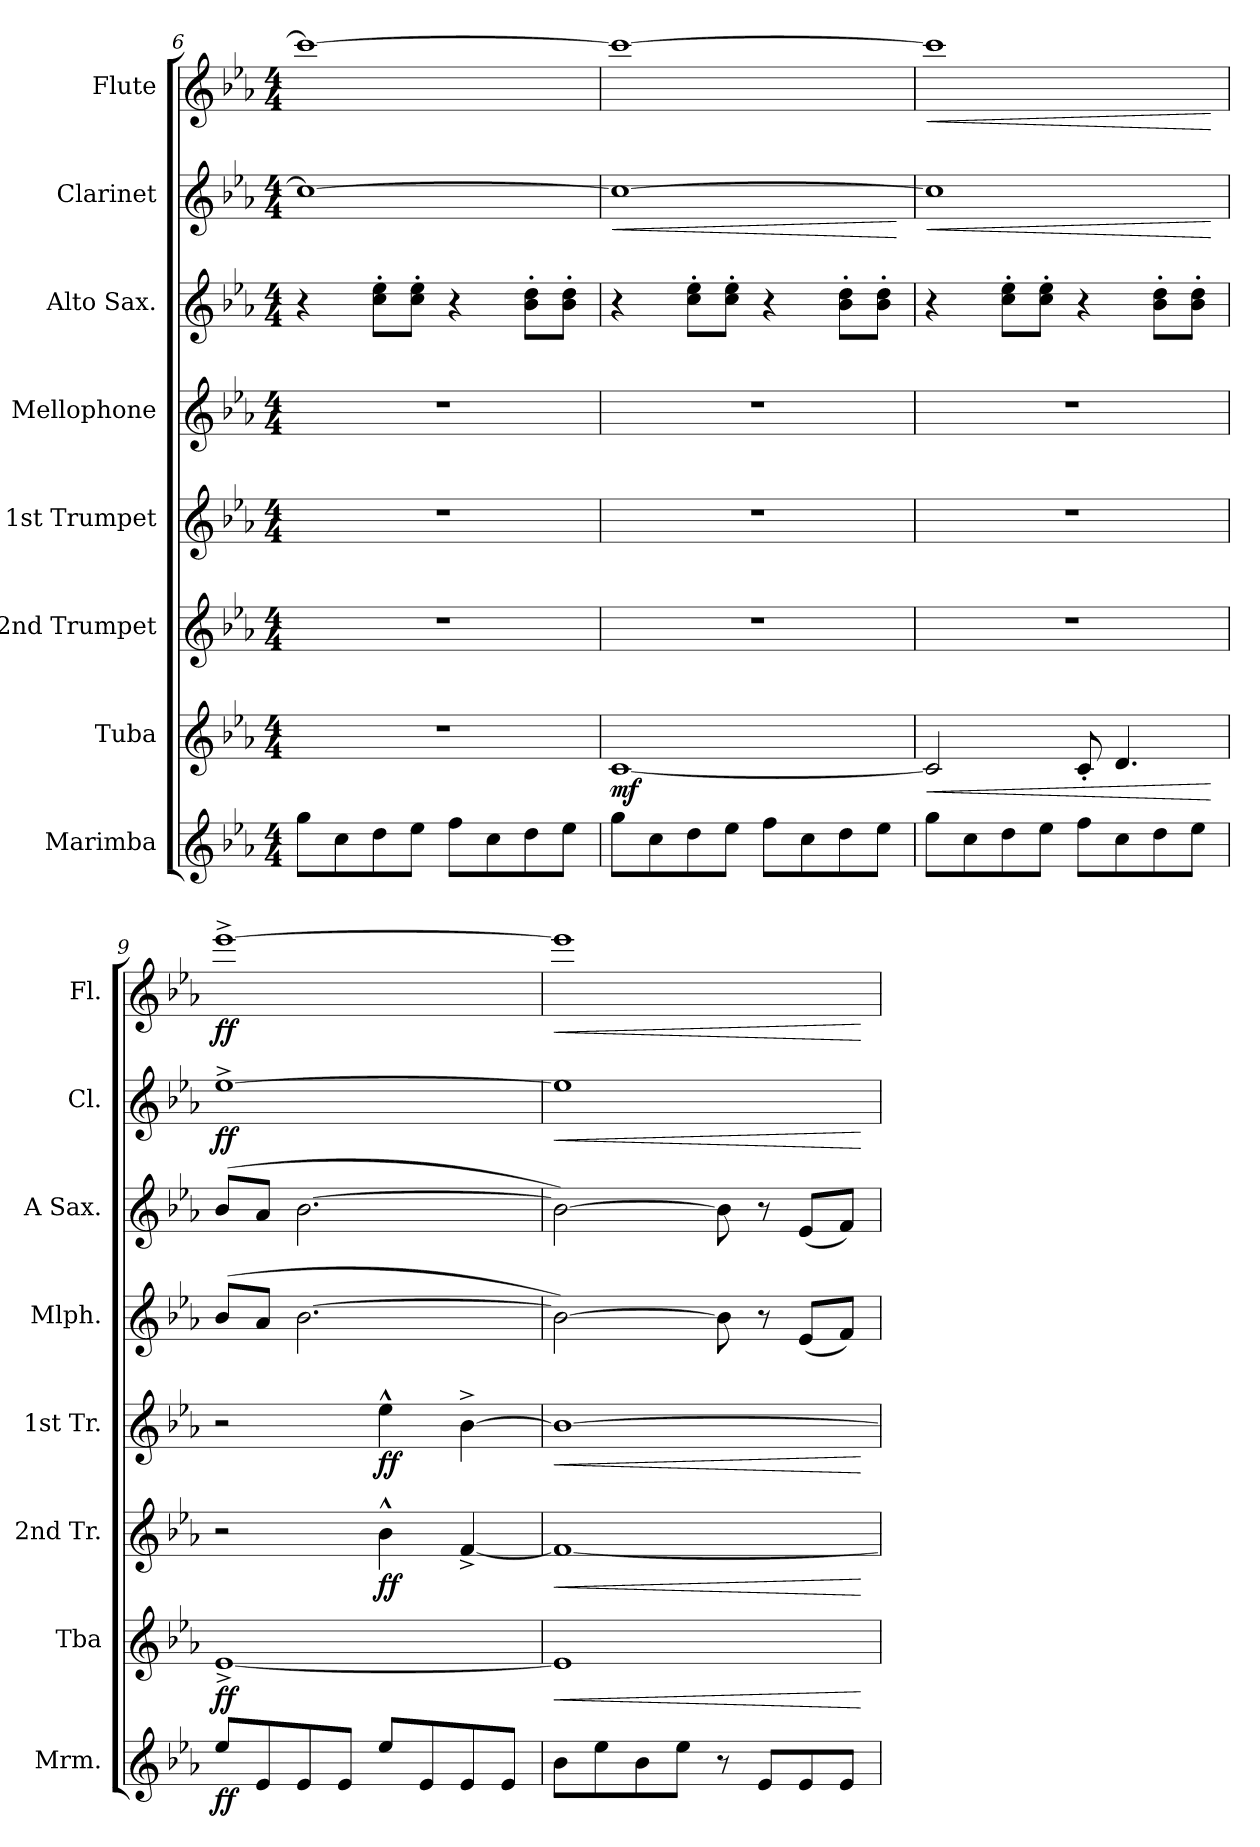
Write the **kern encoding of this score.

**kern	**dynam	**kern	**dynam	**kern	**dynam	**kern	**dynam	**kern	**kern	**kern	**dynam	**kern	**dynam
*part8	*part8	*part7	*part7	*part6	*part6	*part5	*part5	*part4	*part3	*part2	*part2	*part1	*part1
*staff8	*staff8	*staff7	*staff7	*staff6	*staff6	*staff5	*staff5	*staff4	*staff3	*staff2	*staff2	*staff1	*staff1
*I"Marimba	*	*I"Tuba	*	*I"2nd Trumpet	*	*I"1st Trumpet	*	*I"Mellophone	*I"Alto Sax.	*I"Clarinet	*	*I"Flute	*
*I'Mrm.	*	*I'Tba	*	*I'2nd Tr.	*	*I'1st Tr.	*	*I'Mlph.	*I'A Sax.	*I'Cl.	*	*I'Fl.	*
*clefG2	*	*clefG2	*	*clefG2	*	*clefG2	*	*clefG2	*clefG2	*clefG2	*	*clefG2	*
*k[b-e-a-]	*	*k[b-e-a-]	*	*k[b-e-a-]	*	*k[b-e-a-]	*	*k[b-e-a-]	*k[b-e-a-]	*k[b-e-a-]	*	*k[b-e-a-]	*
*M4/4	*	*M4/4	*	*M4/4	*	*M4/4	*	*M4/4	*M4/4	*M4/4	*	*M4/4	*
=6	=6	=6	=6	=6	=6	=6	=6	=6	=6	=6	=6	=6	=6
8gg\L	.	1r	.	1r	.	1r	.	1r	4r	1cc_	.	1ccc_	.
8cc\	.	.	.	.	.	.	.	.	.	.	.	.	.
8dd\	.	.	.	.	.	.	.	.	8cc\' 8ee-\'L	.	.	.	.
8ee-\J	.	.	.	.	.	.	.	.	8cc\' 8ee-\'J	.	.	.	.
8ff\L	.	.	.	.	.	.	.	.	4r	.	.	.	.
8cc\	.	.	.	.	.	.	.	.	.	.	.	.	.
8dd\	.	.	.	.	.	.	.	.	8b-\' 8dd\'L	.	.	.	.
8ee-\J	.	.	.	.	.	.	.	.	8b-\' 8dd\'J	.	.	.	.
=7	=7	=7	=7	=7	=7	=7	=7	=7	=7	=7	=7	=7	=7
!	!	!	!LO:DY:b	!	!	!	!	!	!	!	!LO:HP:b	!	!
8gg\L	.	[1c	mf	1r	.	1r	.	1r	4r	1cc_	<	1ccc_	.
8cc\	.	.	.	.	.	.	.	.	.	.	.	.	.
8dd\	.	.	.	.	.	.	.	.	8cc\' 8ee-\'L	.	.	.	.
8ee-\J	.	.	.	.	.	.	.	.	8cc\' 8ee-\'J	.	.	.	.
8ff\L	.	.	.	.	.	.	.	.	4r	.	.	.	.
8cc\	.	.	.	.	.	.	.	.	.	.	.	.	.
8dd\	.	.	.	.	.	.	.	.	8b-\' 8dd\'L	.	.	.	.
8ee-\J	.	.	.	.	.	.	.	.	8b-\' 8dd\'J	.	.	.	.
.	.	.	.	.	.	.	.	.	.	.	[	.	.
=8	=8	=8	=8	=8	=8	=8	=8	=8	=8	=8	=8	=8	=8
!	!	!	!LO:HP:b	!	!	!	!	!	!	!	!LO:HP:b	!	!LO:HP:b
8gg\L	.	2c/]	<	1r	.	1r	.	1r	4r	1cc]	<	1ccc]	<
8cc\	.	.	.	.	.	.	.	.	.	.	.	.	.
8dd\	.	.	.	.	.	.	.	.	8cc\' 8ee-\'L	.	.	.	.
8ee-\J	.	.	.	.	.	.	.	.	8cc\' 8ee-\'J	.	.	.	.
8ff\L	.	8c'/	.	.	.	.	.	.	4r	.	.	.	.
8cc\	.	4.d/	.	.	.	.	.	.	.	.	.	.	.
8dd\	.	.	.	.	.	.	.	.	8b-\' 8dd\'L	.	.	.	.
8ee-\J	.	.	.	.	.	.	.	.	8b-\' 8dd\'J	.	.	.	.
.	.	.	[	.	.	.	.	.	.	.	[	.	[
!!LO:PB:g=z
=9	=9	=9	=9	=9	=9	=9	=9	=9	=9	=9	=9	=9	=9
!	!LO:DY:b	!	!LO:DY:b	!	!	!	!	!	!	!	!LO:DY:b	!	!LO:DY:b
8ee-/L	ff	[1e-^	ff	2r	.	2r	.	(8b-/L	(8b-/L	[1ee-^	ff	[1eee-^	ff
8e-/	.	.	.	.	.	.	.	8a-/J	8a-/J	.	.	.	.
8e-/	.	.	.	.	.	.	.	[2.b-\	[2.b-\	.	.	.	.
8e-/J	.	.	.	.	.	.	.	.	.	.	.	.	.
!	!	!	!	!	!LO:DY:b	!	!LO:DY:b	!	!	!	!	!	!
8ee-/L	.	.	.	4b-^^\	ff	4ee-^^\	ff	.	.	.	.	.	.
8e-/	.	.	.	.	.	.	.	.	.	.	.	.	.
8e-/	.	.	.	[4f^/	.	[4b-^\	.	.	.	.	.	.	.
8e-/J	.	.	.	.	.	.	.	.	.	.	.	.	.
=10	=10	=10	=10	=10	=10	=10	=10	=10	=10	=10	=10	=10	=10
!	!	!	!LO:HP:b	!	!LO:HP:b	!	!LO:HP:b	!	!	!	!LO:HP:b	!	!LO:HP:b
8b-\L	.	1e-]	<	1f_	<	1b-_	<	2b-\_)	2b-\_)	1ee-]	<	1eee-]	<
8ee-\	.	.	.	.	.	.	.	.	.	.	.	.	.
8b-\	.	.	.	.	.	.	.	.	.	.	.	.	.
8ee-\J	.	.	.	.	.	.	.	.	.	.	.	.	.
8r	.	.	.	.	.	.	.	8b-\]	8b-\]	.	.	.	.
8e-/L	.	.	.	.	.	.	.	8r	8r	.	.	.	.
8e-/	.	.	.	.	.	.	.	(8e-/L	(8e-/L	.	.	.	.
8e-/J	.	.	.	.	.	.	.	8f/J)	8f/J)	.	.	.	.
.	.	.	[	.	[	.	[	.	.	.	[	.	[
=	=	=	=	=	=	=	=	=	=	=	=	=	=
*-	*-	*-	*-	*-	*-	*-	*-	*-	*-	*-	*-	*-	*-
